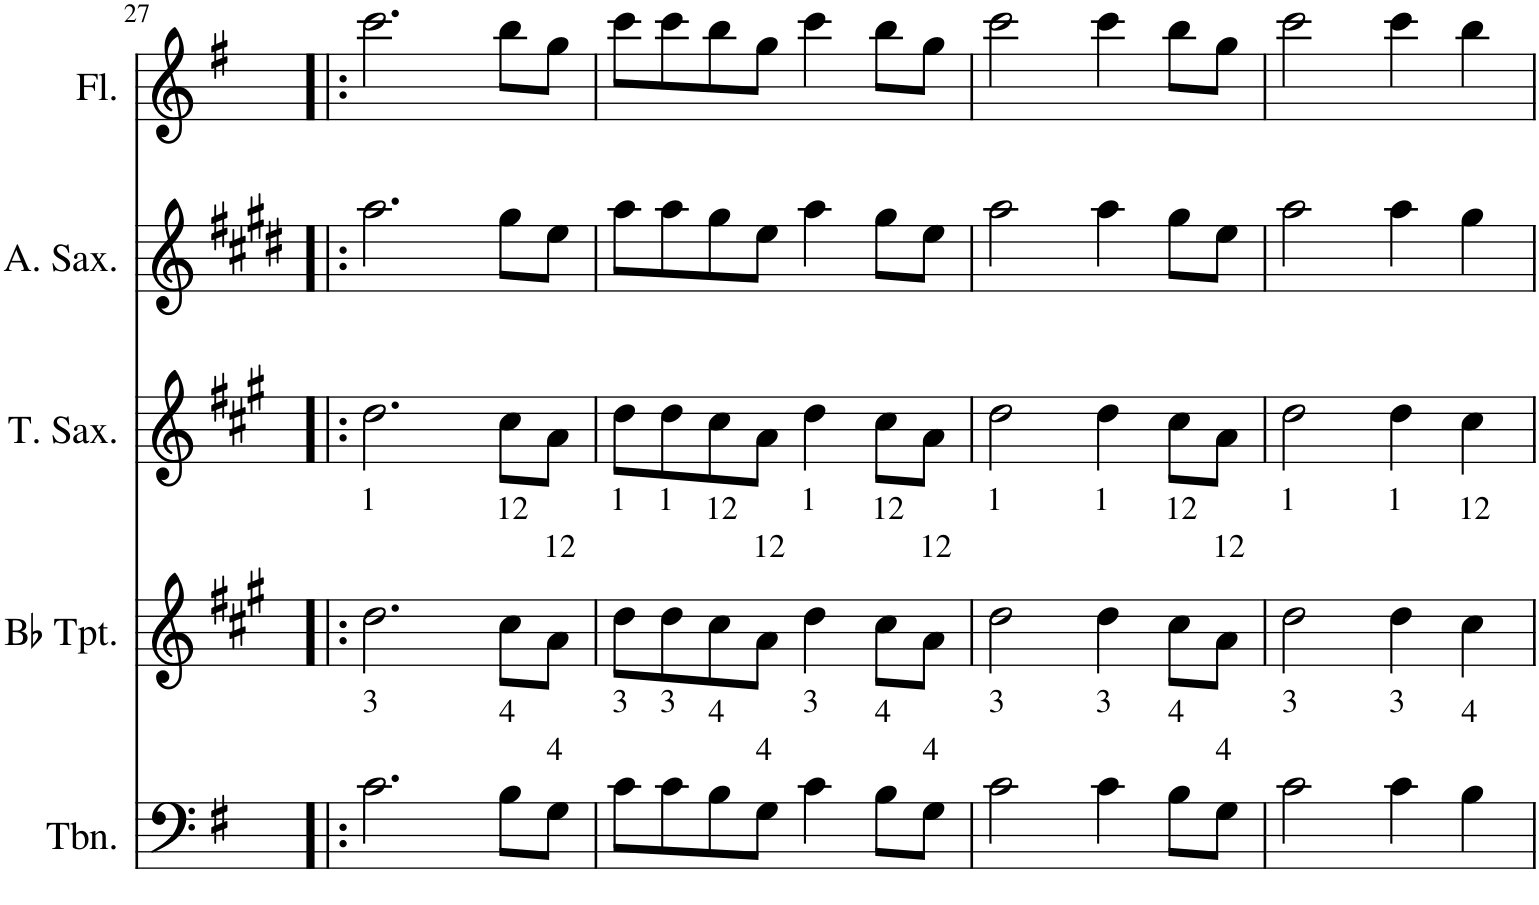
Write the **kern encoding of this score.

**kern	**kern	**kern	**kern	**kern
*part5	*part4	*part3	*part2	*part1
*staff5	*staff4	*staff3	*staff2	*staff1
*I"Trombone	*I"Bb Trumpet	*I"Tenor Saxophone	*I"Alto Saxophone	*I"Flute
*I'Tbn.	*I'Bb Tpt.	*I'T. Sax.	*I'A. Sax.	*I'Fl.
!!LO:PB:g=z
*clefF4	*clefG2	*clefG2	*clefG2	*clefG2
*	*Trd1c2	*Trd8c14	*Trd5c9	*
*k[f#]	*k[f#c#g#]	*k[f#c#g#]	*k[f#c#g#d#]	*k[f#]
*M2/2	*M2/2	*M2/2	*M2/2	*M2/2
*met(c|)	*met(c|)	*met(c|)	*met(c|)	*met(c|)
=27!|:	=27!|:	=27!|:	=27!|:	=27!|:
!	!LO:TX:a:t=1	!	!	!
!LO:TX:a:t=3	!	!	!	!
2.c\	2.dd\	2.dd\	2.aa\	2.ccc\
!	!LO:TX:a:t=12	!	!	!
!LO:TX:a:t=4	!	!	!	!
8B\L	8cc#\L	8cc#\L	8gg#\L	8bb\L
!	!LO:TX:a:t=12	!	!	!
!LO:TX:a:t=4	!	!	!	!
8G\J	8a\J	8a\J	8ee\J	8gg\J
=28	=28	=28	=28	=28
!	!LO:TX:a:t=1	!	!	!
!LO:TX:a:t=3	!	!	!	!
8c\L	8dd\L	8dd\L	8aa\L	8ccc\L
!	!LO:TX:a:t=1	!	!	!
!LO:TX:a:t=3	!	!	!	!
8c\	8dd\	8dd\	8aa\	8ccc\
!	!LO:TX:a:t=12	!	!	!
!LO:TX:a:t=4	!	!	!	!
8B\	8cc#\	8cc#\	8gg#\	8bb\
!	!LO:TX:a:t=12	!	!	!
!LO:TX:a:t=4	!	!	!	!
8G\J	8a\J	8a\J	8ee\J	8gg\J
!	!LO:TX:a:t=1	!	!	!
!LO:TX:a:t=3	!	!	!	!
4c\	4dd\	4dd\	4aa\	4ccc\
!	!LO:TX:a:t=12	!	!	!
!LO:TX:a:t=4	!	!	!	!
8B\L	8cc#\L	8cc#\L	8gg#\L	8bb\L
!	!LO:TX:a:t=12	!	!	!
!LO:TX:a:t=4	!	!	!	!
8G\J	8a\J	8a\J	8ee\J	8gg\J
=29	=29	=29	=29	=29
!	!LO:TX:a:t=1	!	!	!
!LO:TX:a:t=3	!	!	!	!
2c\	2dd\	2dd\	2aa\	2ccc\
!	!LO:TX:a:t=1	!	!	!
!LO:TX:a:t=3	!	!	!	!
4c\	4dd\	4dd\	4aa\	4ccc\
!	!LO:TX:a:t=12	!	!	!
!LO:TX:a:t=4	!	!	!	!
8B\L	8cc#\L	8cc#\L	8gg#\L	8bb\L
!	!LO:TX:a:t=12	!	!	!
!LO:TX:a:t=4	!	!	!	!
8G\J	8a\J	8a\J	8ee\J	8gg\J
=30	=30	=30	=30	=30
!	!LO:TX:a:t=1	!	!	!
!LO:TX:a:t=3	!	!	!	!
2c\	2dd\	2dd\	2aa\	2ccc\
!	!LO:TX:a:t=1	!	!	!
!LO:TX:a:t=3	!	!	!	!
4c\	4dd\	4dd\	4aa\	4ccc\
!	!LO:TX:a:t=12	!	!	!
!LO:TX:a:t=4	!	!	!	!
4B\	4cc#\	4cc#\	4gg#\	4bb\
=	=	=	=	=
*-	*-	*-	*-	*-
